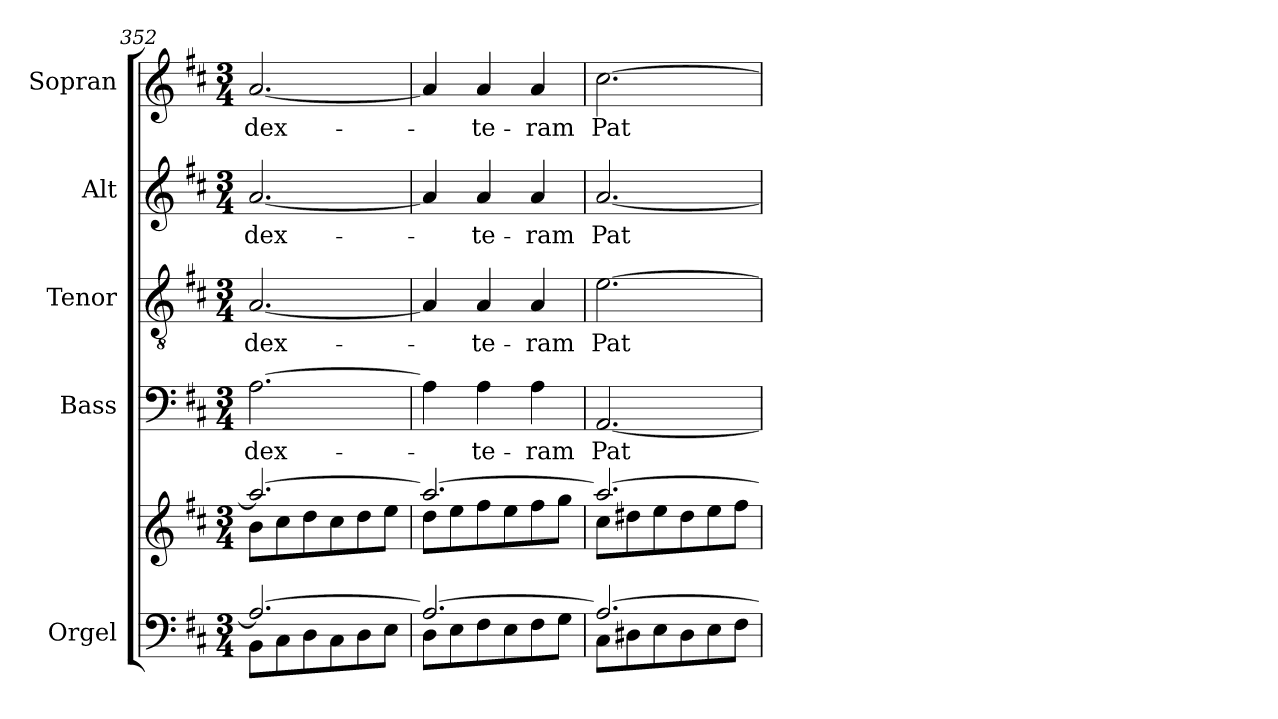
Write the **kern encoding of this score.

**kern	**kern	**kern	**text	**kern	**text	**kern	**text	**kern	**text
*part5	*part5	*part4	*part4	*part3	*part3	*part2	*part2	*part1	*part1
*staff6	*staff5	*staff4	*staff4	*staff3	*staff3	*staff2	*staff2	*staff1	*staff1
*I"Orgel	*	*I"Bass	*	*I"Tenor	*	*I"Alt	*	*I"Sopran	*
*I'Org.	*	*I'B	*	*I'T	*	*I'A	*	*I'S	*
*clefF4	*clefG2	*clefF4	*	*clefGv2	*	*clefG2	*	*clefG2	*
*k[f#c#]	*k[f#c#]	*k[f#c#]	*	*k[f#c#]	*	*k[f#c#]	*	*k[f#c#]	*
*D:	*D:	*D:	*	*D:	*	*D:	*	*D:	*
*M3/4	*M3/4	*M3/4	*	*M3/4	*	*M3/4	*	*M3/4	*
=352	=352	=352	=352	=352	=352	=352	=352	=352	=352
*^	*^	*	*	*	*	*	*	*	*
!	!	!	!	!	!LO:LY:b	!	!LO:LY:b	!	!LO:LY:b	!	!LO:LY:b
2.A/_	8BB\L	2.aa/_	8b\L	[2.A\	dex-	[2.A/	dex-	[2.a/	dex-	[2.a/	dex-
.	8C#\	.	8cc#\	.	.	.	.	.	.	.	.
.	8D\	.	8dd\	.	.	.	.	.	.	.	.
.	8C#\	.	8cc#\	.	.	.	.	.	.	.	.
.	8D\	.	8dd\	.	.	.	.	.	.	.	.
.	8E\J	.	8ee\J	.	.	.	.	.	.	.	.
!!LO:LB:g=z
=353	=353	=353	=353	=353	=353	=353	=353	=353	=353	=353	=353
2.A/_	8D\L	2.aa/_	8dd\L	4A\]	.	4A/]	.	4a/]	.	4a/]	.
.	8E\	.	8ee\	.	.	.	.	.	.	.	.
!	!	!	!	!	!LO:LY:b	!	!LO:LY:b	!	!LO:LY:b	!	!LO:LY:b
.	8F#\	.	8ff#\	4A\	-te-	4A/	-te-	4a/	-te-	4a/	-te-
.	8E\	.	8ee\	.	.	.	.	.	.	.	.
!	!	!	!	!	!LO:LY:b	!	!LO:LY:b	!	!LO:LY:b	!	!LO:LY:b
.	8F#\	.	8ff#\	4A\	-ram	4A/	-ram	4a/	-ram	4a/	-ram
.	8G\J	.	8gg\J	.	.	.	.	.	.	.	.
=354	=354	=354	=354	=354	=354	=354	=354	=354	=354	=354	=354
!	!	!	!	!	!LO:LY:b	!	!LO:LY:b	!	!LO:LY:b	!	!LO:LY:b
2.A/_	8C#\L	2.aa/_	8cc#\L	[2.AA/	Pat-	[2.e\	Pat-	[2.a/	Pat-	[2.cc#\	Pat-
.	8D#X\	.	8dd#X\	.	.	.	.	.	.	.	.
.	8E\	.	8ee\	.	.	.	.	.	.	.	.
.	8D#\	.	8dd#\	.	.	.	.	.	.	.	.
.	8E\	.	8ee\	.	.	.	.	.	.	.	.
.	8F#\J	.	8ff#\J	.	.	.	.	.	.	.	.
*v	*v	*	*	*	*	*	*	*	*	*	*
*	*v	*v	*	*	*	*	*	*	*	*
=	=	=	=	=	=	=	=	=	=
*-	*-	*-	*-	*-	*-	*-	*-	*-	*-
